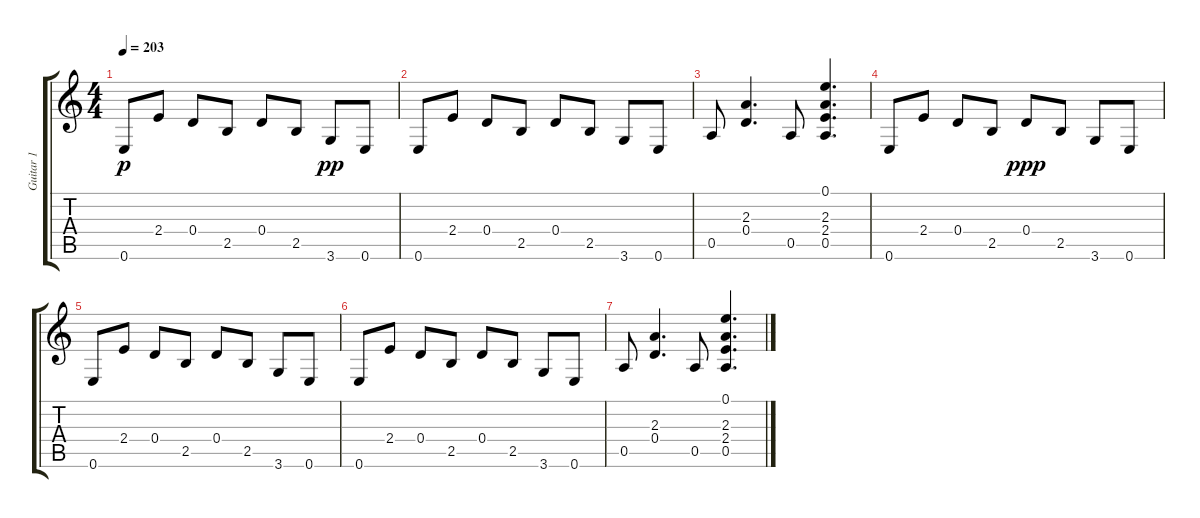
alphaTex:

\track ("Guitar 1" "Guitar 1") {instrument distortionguitar}
\staff {score tabs}
\tuning (E4 B3 G3 D3 A2 E2) {hide}
\ts (4 4)
\tempo 203
\clef g2
\ks c
0.6.8{dy p} 2.4.8 0.4.8 2.5.8 0.4.8 2.5.8 3.6.8{dy pp} 0.6.8 |
0.6.8 2.4.8 0.4.8 2.5.8 0.4.8 2.5.8 3.6.8 0.6.8 |
0.5.8 (2.3 0.4).4{d} 0.5.8 (0.1 2.3 2.4 0.5).4{d} |
0.6.8 2.4.8 0.4.8 2.5.8 0.4.8{dy ppp} 2.5.8 3.6.8 0.6.8 |
0.6.8 2.4.8 0.4.8 2.5.8 0.4.8 2.5.8 3.6.8 0.6.8 |
0.6.8 2.4.8 0.4.8 2.5.8 0.4.8 2.5.8 3.6.8 0.6.8 |
0.5.8 (2.3 0.4).4{d} 0.5.8 (0.1 2.3 2.4 0.5).4{d}
